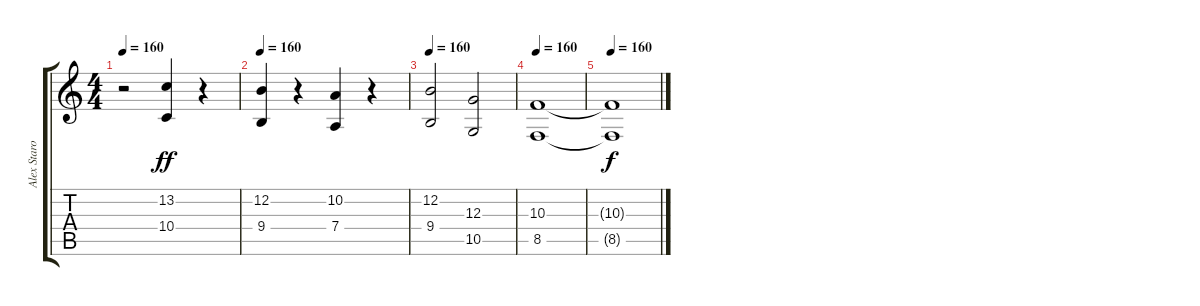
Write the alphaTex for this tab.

\track ("Alex Staropoli (Key 5)" "Alex Staro") {instrument brasssection}
\staff {score tabs}
\tuning (E4 B3 G3 D3 A2 E2) {hide}
\ts (4 4)
\tempo 160
\clef g2
\ks c
r.2{dy ff} (13.2 10.4).4 r.4 |
\tempo 160
(12.2 9.4).4 r.4 (10.2 7.4).4 r.4 |
\tempo 160
(12.2 9.4).2 (12.3 10.5).2 |
\tempo 160
(10.3 8.5).1 |
\tempo 160
(10.3{t} 8.5{t}).1{dy f}
